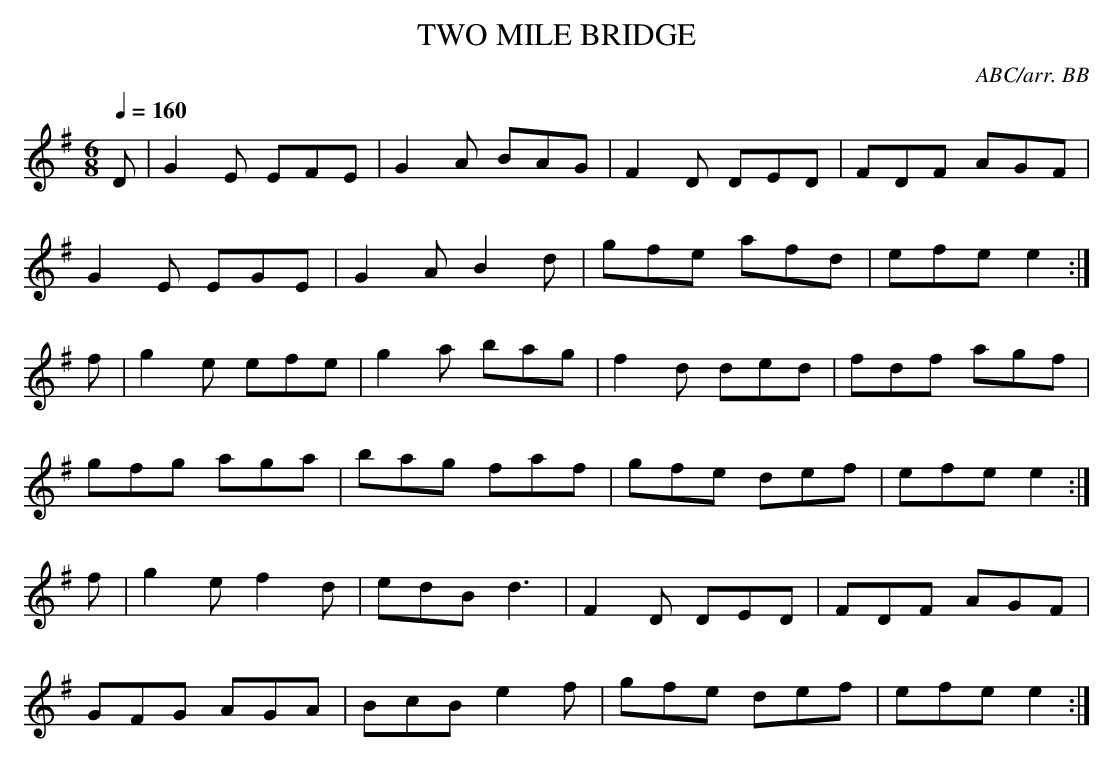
X:1
T:TWO MILE BRIDGE
C:ABC/arr. BB
Q:1/4=160
M:6/8
L:1/8
K:Em
D|G2E EFE|G2A BAG|F2D DED|FDF AGF|
G2E EGE|G2A B2d|gfe afd|efe e2 :|
f|g2e efe|g2a bag|f2d ded|fdf agf|
gfg aga|bag faf|gfe def|efe e2 :|
f|g2e f2d|edB d3|F2D DED|FDF AGF|
GFG AGA|BcB e2f|gfe def|efe e2 :|
